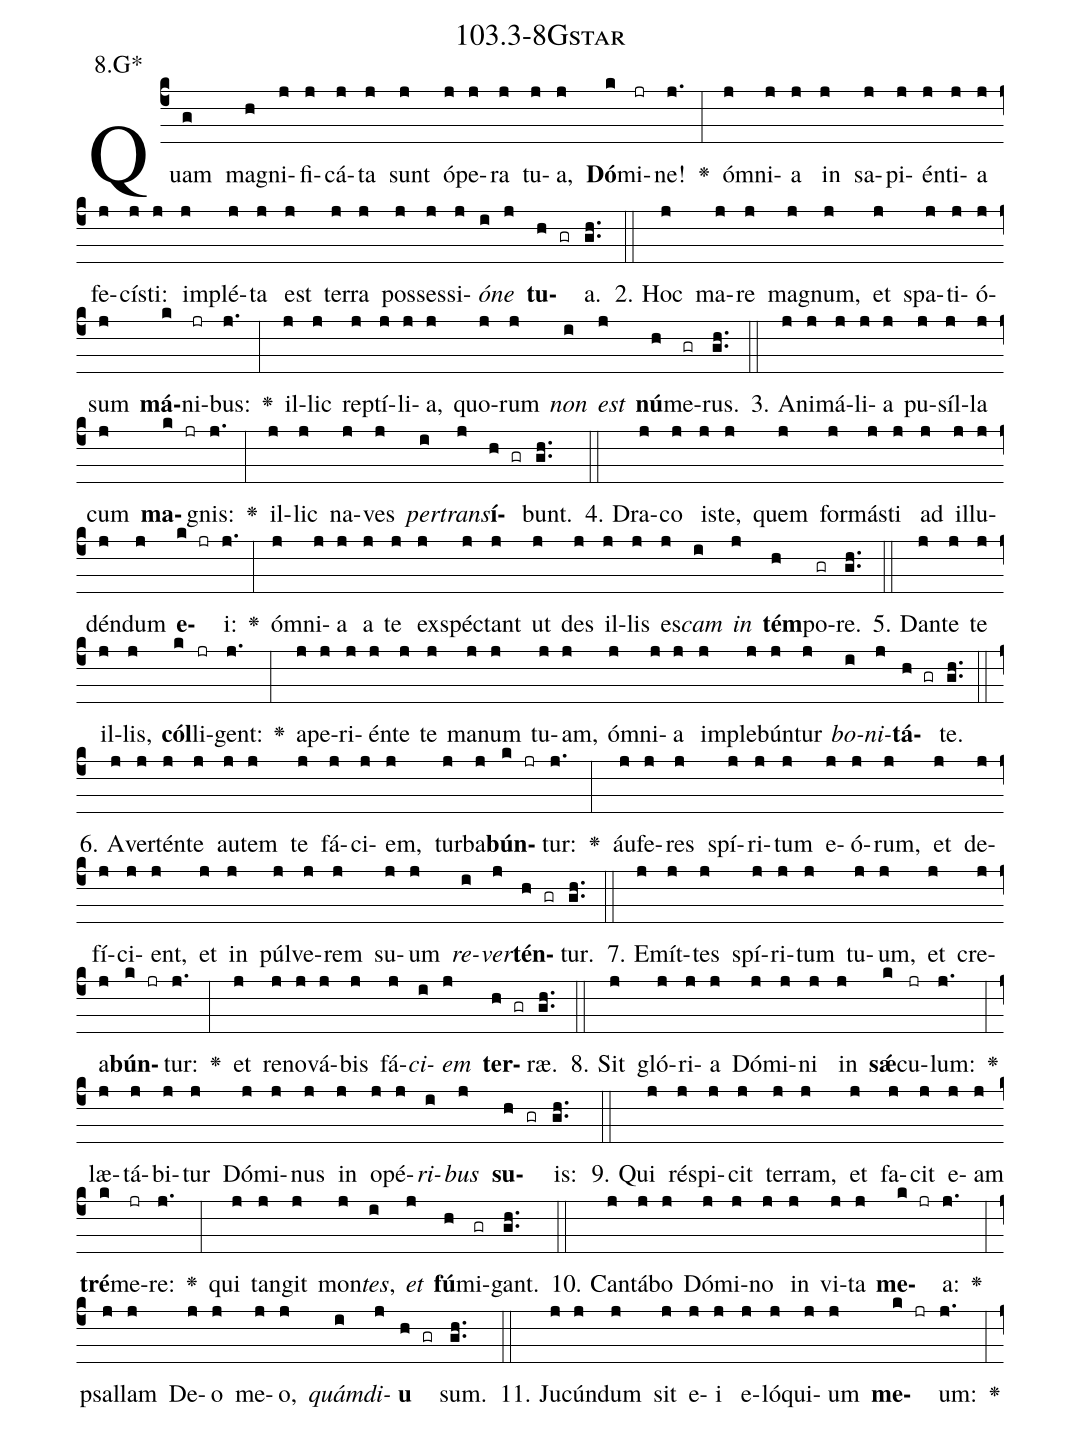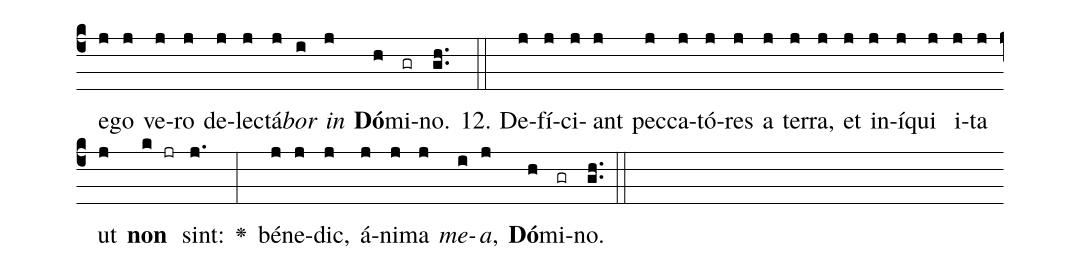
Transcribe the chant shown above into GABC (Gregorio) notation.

name: 103.3-8Gstar;
annotation: 8.G*;
%%
(c4)Quam(g) ma(h)gni(j)fi(j)cá(j)ta(j) sunt(j) ó(j)pe(j)ra(j) tu(j)a,(j) <b>Dó</b>(k)mi(jr)ne!(j.) <v>\greheightstar</v>(:) óm(j)ni(j)a(j) in(j) sa(j)pi(j)én(j)ti(j)a(j) fe(j)cís(j)ti:(j) im(j)plé(j)ta(j) est(j) ter(j)ra(j) pos(j)ses(j)si(j)<i>ó</i>(i)<i>ne</i>(j) <b>tu</b>(h gr)a.(gh..) (::)
2. Hoc(j) ma(j)re(j) ma(j)gnum,(j) et(j) spa(j)ti(j)ó(j)sum(j) <b>má</b>(k)ni(jr)bus:(j.) <v>\greheightstar</v>(:) il(j)lic(j) rep(j)tí(j)li(j)a,(j) quo(j)rum(j) <i>non</i>(i) <i>est</i>(j) <b>nú</b>(h)me(gr)rus.(gh..) (::)
3. A(j)ni(j)má(j)li(j)a(j) pu(j)síl(j)la(j) cum(j) <b>ma</b>(k jr)gnis:(j.) <v>\greheightstar</v>(:) il(j)lic(j) na(j)ves(j) <i>per</i>(i)<i>trans</i>(j)<b>í</b>(h gr)bunt.(gh..) (::)
4. Dra(j)co(j) is(j)te,(j) quem(j) for(j)más(j)ti(j) ad(j) il(j)lu(j)dén(j)dum(j) <b>e</b>(k jr)i:(j.) <v>\greheightstar</v>(:) óm(j)ni(j)a(j) a(j) te(j) ex(j)spéc(j)tant(j) ut(j) des(j) il(j)lis(j) es(j)<i>cam</i>(i) <i>in</i>(j) <b>tém</b>(h)po(gr)re.(gh..) (::)
5. Dan(j)te(j) te(j) il(j)lis,(j) <b>cól</b>(k)li(jr)gent:(j.) <v>\greheightstar</v>(:) a(j)pe(j)ri(j)én(j)te(j) te(j) ma(j)num(j) tu(j)am,(j) óm(j)ni(j)a(j) im(j)ple(j)bún(j)tur(j) <i>bo</i>(i)<i>ni</i>(j)<b>tá</b>(h gr)te.(gh..) (::)
6. A(j)ver(j)tén(j)te(j) au(j)tem(j) te(j) fá(j)ci(j)em,(j) tur(j)ba(j)<b>bún</b>(k jr)tur:(j.) <v>\greheightstar</v>(:) áu(j)fe(j)res(j) spí(j)ri(j)tum(j) e(j)ó(j)rum,(j) et(j) de(j)fí(j)ci(j)ent,(j) et(j) in(j) púl(j)ve(j)rem(j) su(j)um(j) <i>re</i>(i)<i>ver</i>(j)<b>tén</b>(h gr)tur.(gh..) (::)
7. E(j)mít(j)tes(j) spí(j)ri(j)tum(j) tu(j)um,(j) et(j) cre(j)a(j)<b>bún</b>(k jr)tur:(j.) <v>\greheightstar</v>(:) et(j) re(j)no(j)vá(j)bis(j) fá(j)<i>ci</i>(i)<i>em</i>(j) <b>ter</b>(h gr)ræ.(gh..) (::)
8. Sit(j) gló(j)ri(j)a(j) Dó(j)mi(j)ni(j) in(j) <b>sǽ</b>(k)cu(jr)lum:(j.) <v>\greheightstar</v>(:) læ(j)tá(j)bi(j)tur(j) Dó(j)mi(j)nus(j) in(j) o(j)pé(j)<i>ri</i>(i)<i>bus</i>(j) <b>su</b>(h gr)is:(gh..) (::)
9. Qui(j) ré(j)spi(j)cit(j) ter(j)ram,(j) et(j) fa(j)cit(j) e(j)am(j) <b>tré</b>(k)me(jr)re:(j.) <v>\greheightstar</v>(:) qui(j) tan(j)git(j) mon(j)<i>tes</i>,(i) <i>et</i>(j) <b>fú</b>(h)mi(gr)gant.(gh..) (::)
10. Can(j)tá(j)bo(j) Dó(j)mi(j)no(j) in(j) vi(j)ta(j) <b>me</b>(k jr)a:(j.) <v>\greheightstar</v>(:) psal(j)lam(j) De(j)o(j) me(j)o,(j) <i>quám</i>(i)<i>di</i>(j)<b>u</b>(h gr) sum.(gh..) (::)
11. Ju(j)cún(j)dum(j) sit(j) e(j)i(j) e(j)ló(j)qui(j)um(j) <b>me</b>(k jr)um:(j.) <v>\greheightstar</v>(:) e(j)go(j) ve(j)ro(j) de(j)lec(j)tá(j)<i>bor</i>(i) <i>in</i>(j) <b>Dó</b>(h)mi(gr)no.(gh..) (::)
12. De(j)fí(j)ci(j)ant(j) pec(j)ca(j)tó(j)res(j) a(j) ter(j)ra,(j) et(j) in(j)í(j)qui(j) i(j)ta(j) ut(j) <b>non</b>(k jr) sint:(j.) <v>\greheightstar</v>(:) bé(j)ne(j)dic,(j) á(j)ni(j)ma(j) <i>me</i>(i)<i>a</i>,(j) <b>Dó</b>(h)mi(gr)no.(gh..) (::)
